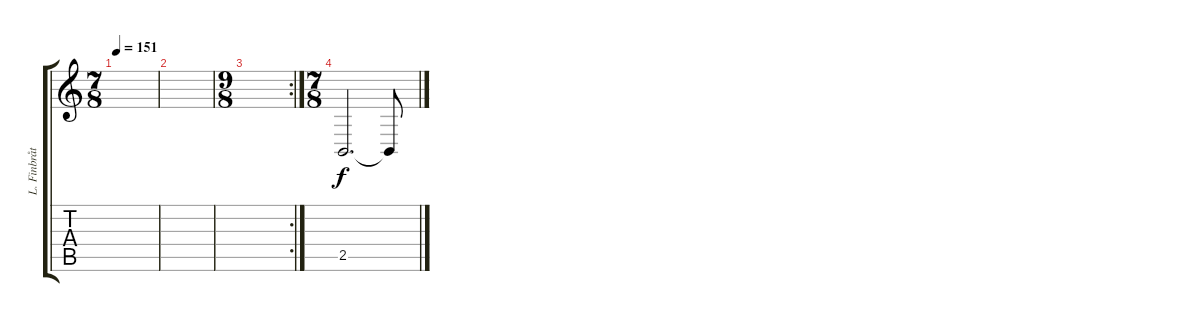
\track ("L. Finbråten" "L. Finbråt") {instrument choiraahs}
\staff {score tabs}
\tuning (E4 B3 G3 D3 A2 E2) {hide}
\ts (7 8)
\tempo 151
\clef g2
\ks c
|
|
\rc 2
\ts (9 8)
|
\ts (7 8)
2.5.2{d} 2.5{t}.8
